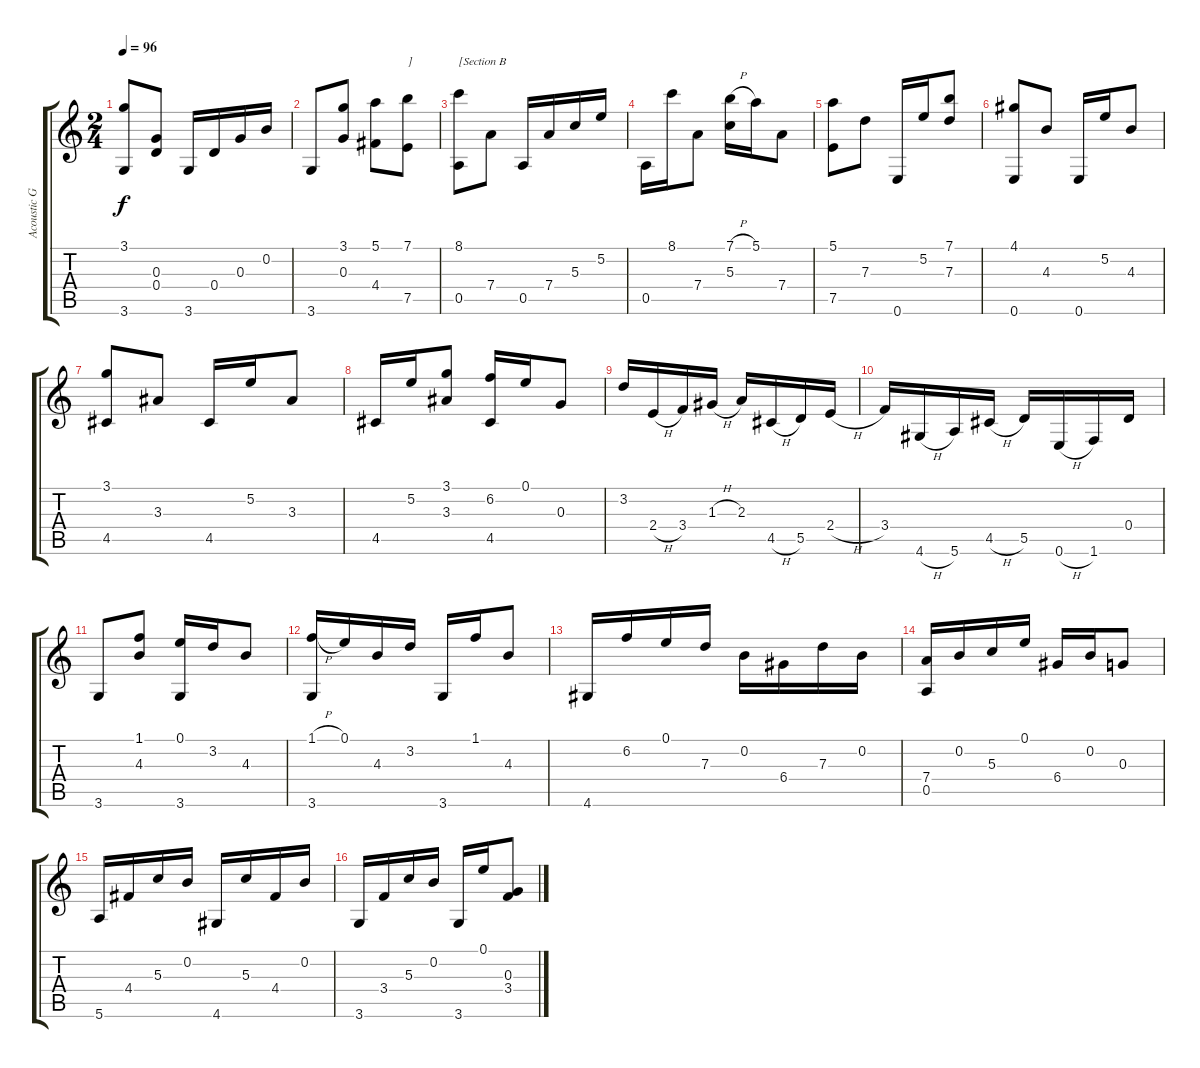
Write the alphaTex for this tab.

\track ("Acoustic Guitar" "Acoustic G") {instrument acousticguitarsteel}
\staff {score tabs}
\tuning (E4 B3 G3 D3 A2 E2) {hide}
\ts (2 4)
\tempo 96
\clef g2
\ks c
(3.1 3.6).8{dy f} (0.3 0.4).8 3.6.16 0.4.16 0.3.16 0.2.16 |
3.6.8 (3.1 0.3).8 (5.1 4.4).8 (7.1 7.5).8{txt "]"} |
(8.1 0.5).8{txt "[Section B"} 7.4.8 0.5.16 7.4.16 5.3.16 5.2.16 |
0.5.16 8.1.16 7.4.8 (7.1{h} 5.3).16 5.1.16 7.4.8 |
(5.1 7.5).8 7.3.8 0.6.16 5.2.16 (7.1 7.3).8 |
(4.1 0.6).8 4.3.8 0.6.16 5.2.16 4.3.8 |
(3.1 4.5).8 3.3.8 4.5.16 5.2.16 3.3.8 |
4.5.16 5.2.16 (3.1 3.3).8 (6.2 4.5).16 0.1.16 0.3.8 |
3.2.16 2.4{h}.16 3.4.16 1.3{h}.16 2.3.16 4.5{h}.16 5.5.16 2.4{h}.16 |
3.4.16 4.6{h}.16 5.6.16 4.5{h}.16 5.5.16 0.6{h}.16 1.6.16 0.4.16 |
3.6.8 (1.1 4.3).8 (0.1 3.6).16 3.2.16 4.3.8 |
(1.1{h} 3.6).16 0.1.16 4.3.16 3.2.16 3.6.16 1.1.16 4.3.8 |
4.6.16 6.2.16 0.1.16 7.3.16 0.2.16 6.4.16 7.3.16 0.2.16 |
(7.4 0.5).16 0.2.16 5.3.16 0.1.16 6.4.16 0.2.16 0.3.8 |
5.6.16 4.4.16 5.3.16 0.2.16 4.6.16 5.3.16 4.4.16 0.2.16 |
3.6.16 3.4.16 5.3.16 0.2.16 3.6.16 0.1.16 (0.3 3.4).8
